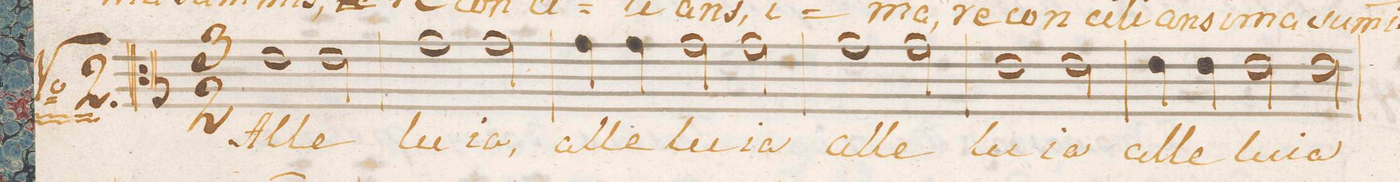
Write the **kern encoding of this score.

**kern	**text
*I"Alto.	*
*clefC3	*
*k[]	*
*M3/2	*
*2\right	*
1e	Al-
2e\	-le-
=2	=2
1g	-lu-
2g\	-ia,
=3	=3
4g\	al-
4g\	-le-
2g\	-lu-
2g\	-ia
=4	=4
1g	al-
2g\	-le-
=5	=5
1e	-lu-
2e\	-ia
=6	=6
4e\	al-
4e\	-le-
2e\	-lu-
2e\	-ia
=7	=7
*-	*-
